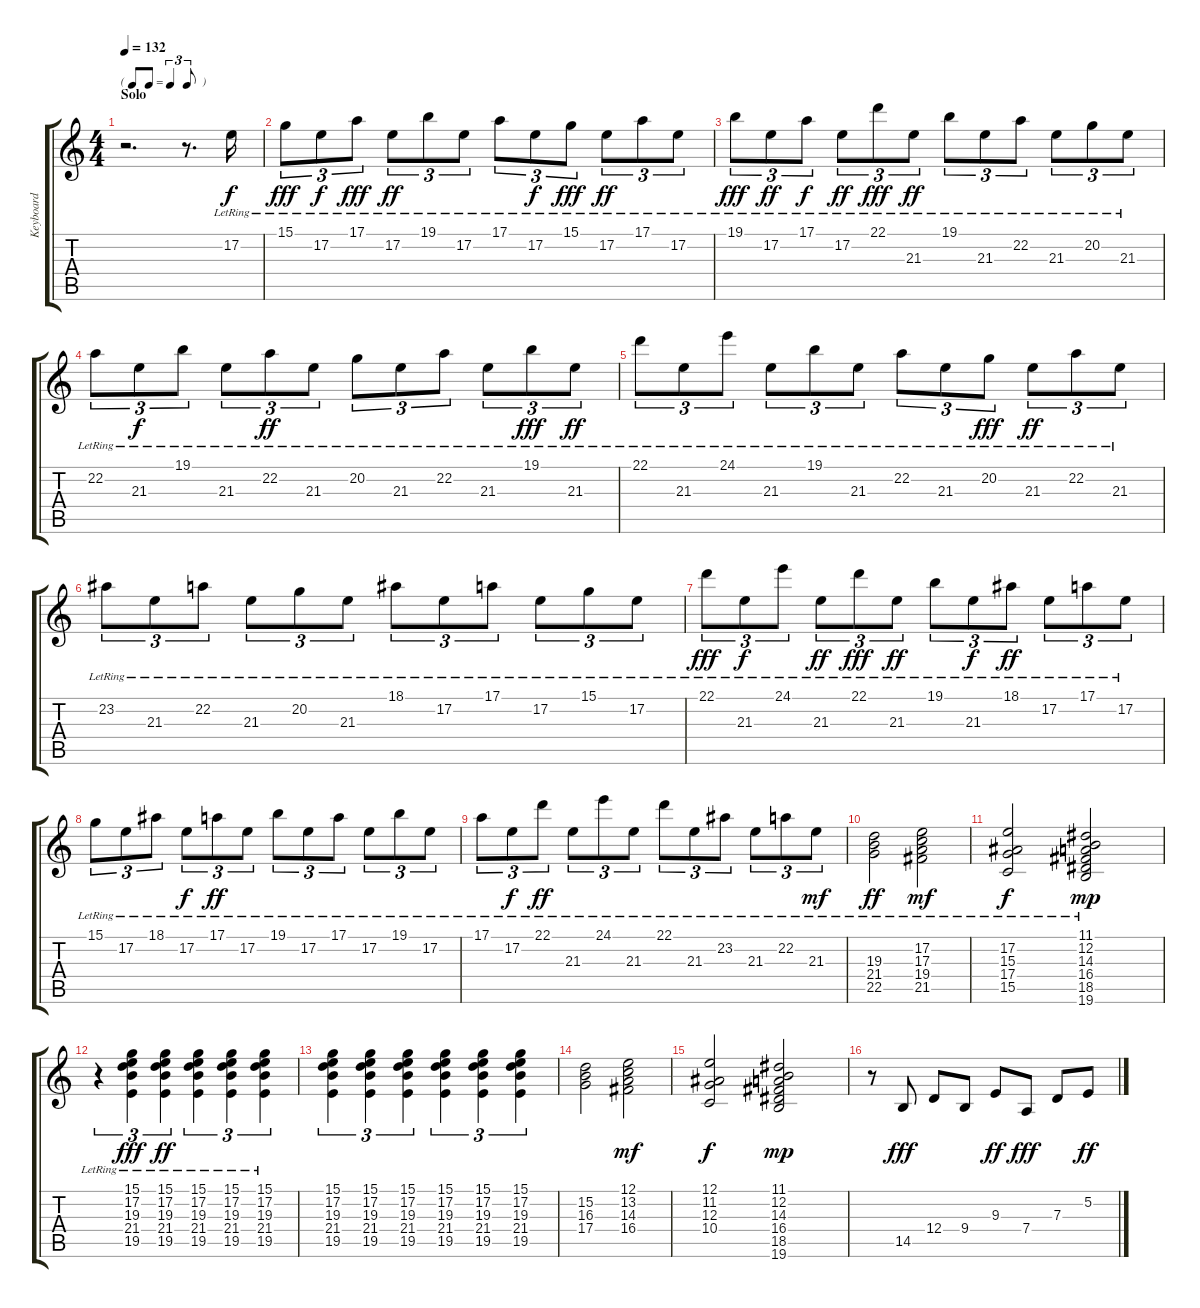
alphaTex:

\track ("Keyboard" "Keyboard") {instrument clavinet}
\staff {score tabs}
\tuning (E4 B3 G3 D3 A2 E2) {hide}
\ts (4 4)
\tf triplet8th
\section ("" "Solo")
\tempo 132
\clef g2
\ks c
r.2{d dy f} r.8{d} 17.2{lr}.16 |
15.1{lr}.8{tu (3 2) dy fff} 17.2{lr}.8{tu (3 2) dy f} 17.1{lr}.8{tu (3 2) dy fff} 17.2{lr}.8{tu (3 2) dy ff} 19.1{lr}.8{tu (3 2)} 17.2{lr}.8{tu (3 2)} 17.1{lr}.8{tu (3 2)} 17.2{lr}.8{tu (3 2) dy f} 15.1{lr}.8{tu (3 2) dy fff} 17.2{lr}.8{tu (3 2) dy ff} 17.1{lr}.8{tu (3 2)} 17.2{lr}.8{tu (3 2)} |
19.1{lr}.8{tu (3 2) dy fff} 17.2{lr}.8{tu (3 2) dy ff} 17.1{lr}.8{tu (3 2) dy f} 17.2{lr}.8{tu (3 2) dy ff} 22.1{lr}.8{tu (3 2) dy fff} 21.3{lr}.8{tu (3 2) dy ff} 19.1{lr}.8{tu (3 2)} 21.3{lr}.8{tu (3 2)} 22.2{lr}.8{tu (3 2)} 21.3{lr}.8{tu (3 2)} 20.2{lr}.8{tu (3 2)} 21.3{lr}.8{tu (3 2)} |
22.2{lr}.8{tu (3 2)} 21.3{lr}.8{tu (3 2) dy f} 19.1{lr}.8{tu (3 2)} 21.3{lr}.8{tu (3 2)} 22.2{lr}.8{tu (3 2) dy ff} 21.3{lr}.8{tu (3 2)} 20.2{lr}.8{tu (3 2)} 21.3{lr}.8{tu (3 2)} 22.2{lr}.8{tu (3 2)} 21.3{lr}.8{tu (3 2)} 19.1{lr}.8{tu (3 2) dy fff} 21.3{lr}.8{tu (3 2) dy ff} |
22.1{lr}.8{tu (3 2)} 21.3{lr}.8{tu (3 2)} 24.1{lr}.8{tu (3 2)} 21.3{lr}.8{tu (3 2)} 19.1{lr}.8{tu (3 2)} 21.3{lr}.8{tu (3 2)} 22.2{lr}.8{tu (3 2)} 21.3{lr}.8{tu (3 2)} 20.2{lr}.8{tu (3 2) dy fff} 21.3{lr}.8{tu (3 2) dy ff} 22.2{lr}.8{tu (3 2)} 21.3{lr}.8{tu (3 2)} |
23.2{lr}.8{tu (3 2)} 21.3{lr}.8{tu (3 2)} 22.2{lr}.8{tu (3 2)} 21.3{lr}.8{tu (3 2)} 20.2{lr}.8{tu (3 2)} 21.3{lr}.8{tu (3 2)} 18.1{lr}.8{tu (3 2)} 17.2{lr}.8{tu (3 2)} 17.1{lr}.8{tu (3 2)} 17.2{lr}.8{tu (3 2)} 15.1{lr}.8{tu (3 2)} 17.2{lr}.8{tu (3 2)} |
22.1{lr}.8{tu (3 2) dy fff} 21.3{lr}.8{tu (3 2) dy f} 24.1{lr}.8{tu (3 2)} 21.3{lr}.8{tu (3 2) dy ff} 22.1{lr}.8{tu (3 2) dy fff} 21.3{lr}.8{tu (3 2) dy ff} 19.1{lr}.8{tu (3 2)} 21.3{lr}.8{tu (3 2) dy f} 18.1{lr}.8{tu (3 2) dy ff} 17.2{lr}.8{tu (3 2)} 17.1{lr}.8{tu (3 2)} 17.2{lr}.8{tu (3 2)} |
15.1{lr}.8{tu (3 2)} 17.2{lr}.8{tu (3 2)} 18.1{lr}.8{tu (3 2)} 17.2{lr}.8{tu (3 2) dy f} 17.1{lr}.8{tu (3 2) dy ff} 17.2{lr}.8{tu (3 2)} 19.1{lr}.8{tu (3 2)} 17.2{lr}.8{tu (3 2)} 17.1{lr}.8{tu (3 2)} 17.2{lr}.8{tu (3 2)} 19.1{lr}.8{tu (3 2)} 17.2{lr}.8{tu (3 2)} |
17.1{lr}.8{tu (3 2)} 17.2{lr}.8{tu (3 2) dy f} 22.1{lr}.8{tu (3 2) dy ff} 21.3{lr}.8{tu (3 2)} 24.1{lr}.8{tu (3 2)} 21.3{lr}.8{tu (3 2)} 22.1{lr}.8{tu (3 2)} 21.3{lr}.8{tu (3 2)} 23.2{lr}.8{tu (3 2)} 21.3{lr}.8{tu (3 2)} 22.2{lr}.8{tu (3 2)} 21.3{lr}.8{tu (3 2) dy mf} |
(19.3{lr} 21.4{lr} 22.5{lr}).2{dy ff} (17.2{lr} 17.3{lr} 19.4{lr} 21.5{lr}).2{dy mf} |
(17.2{lr} 15.3{lr} 17.4{lr} 15.5{lr}).2{dy f} (11.1{lr} 12.2{lr} 14.3{lr} 16.4{lr} 18.5{lr} 19.6{lr}).2{dy mp} |
r.4{tu (3 2)} (15.1{lr} 17.2{lr} 19.3{lr} 21.4{lr} 19.5{lr}).4{tu (3 2) dy fff} (15.1{lr} 17.2{lr} 19.3{lr} 21.4{lr} 19.5{lr}).4{tu (3 2) dy ff} (15.1{lr} 17.2{lr} 19.3{lr} 21.4{lr} 19.5{lr}).4{tu (3 2)} (15.1{lr} 17.2{lr} 19.3{lr} 21.4{lr} 19.5{lr}).4{tu (3 2)} (15.1{lr} 17.2{lr} 19.3{lr} 21.4{lr} 19.5{lr}).4{tu (3 2)} |
(15.1 17.2 19.3 21.4 19.5).4{tu (3 2)} (15.1 17.2 19.3 21.4 19.5).4{tu (3 2)} (15.1 17.2 19.3 21.4 19.5).4{tu (3 2)} (15.1 17.2 19.3 21.4 19.5).4{tu (3 2)} (15.1 17.2 19.3 21.4 19.5).4{tu (3 2)} (15.1 17.2 19.3 21.4 19.5).4{tu (3 2)} |
(15.2 16.3 17.4).2 (12.1 13.2 14.3 16.4).2{dy mf} |
(12.1 11.2 12.3 10.4).2{dy f} (11.1 12.2 14.3 16.4 18.5 19.6).2{dy mp} |
r.8 14.5.8{dy fff} 12.4.8 9.4.8 9.3.8{dy ff} 7.4.8{dy fff} 7.3.8 5.2.8{dy ff}
